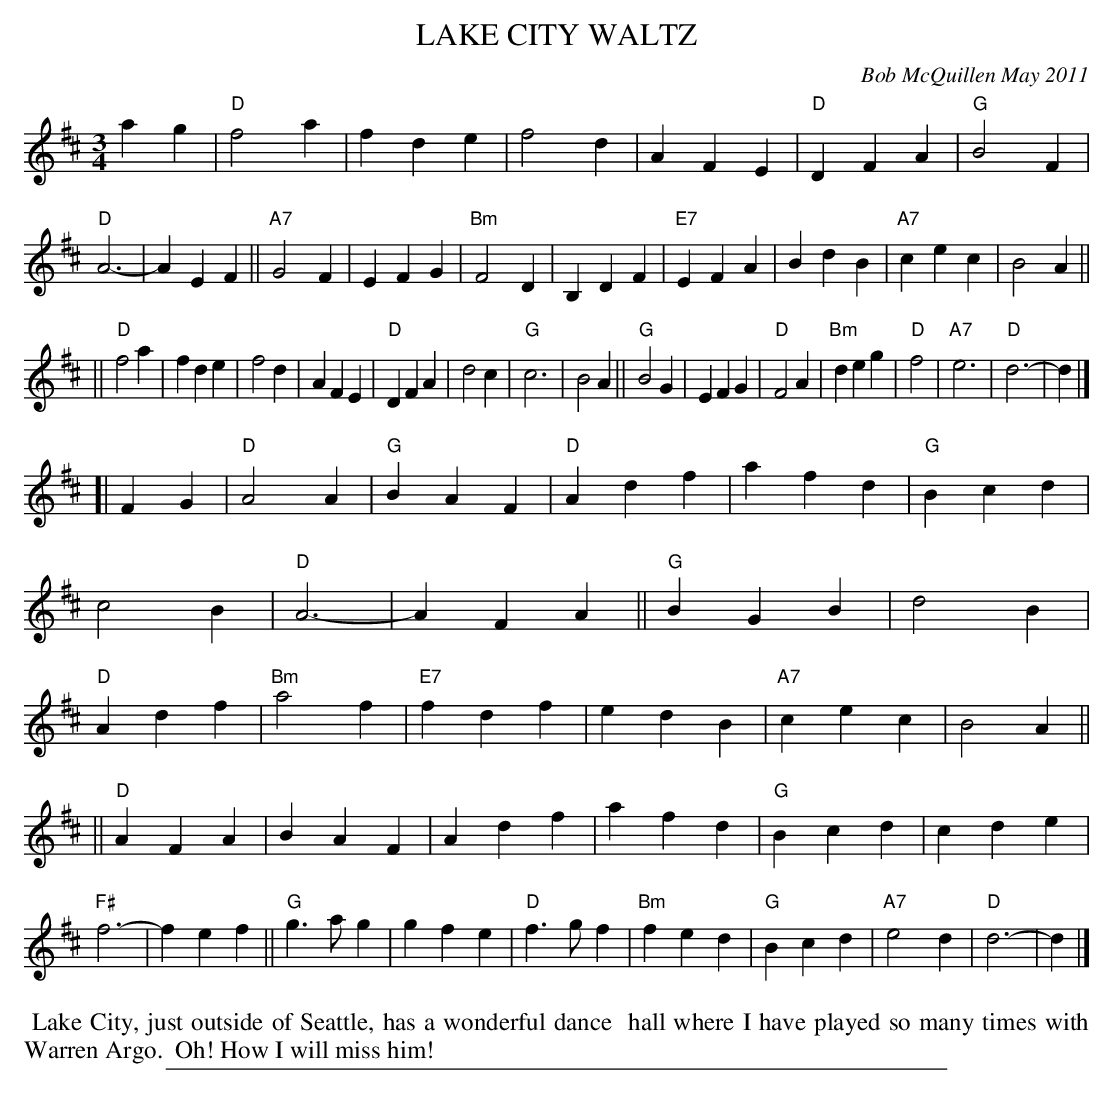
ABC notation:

X:1
T: LAKE CITY WALTZ
C: Bob McQuillen May 2011
M: 3/4
L: 1/4
K: D
ag \
|  "D"f2a | fde | f2d | AFE \
|  "D"DFA | "G"B2F | "D"A3- | A EF \
|| "A7"G2F | EFG | "Bm"F2D | B,DF \
|  "E7"EFA | BdB | "A7"cec | B2A ||
|| "D"f2a | fde | f2d | AFE \
|  "D"DFA | d2c | "G"c3 | B2A \
|| "G"B2G | EFG | "D"F2A | "Bm"deg \
|  "D"f2 | "A7"e3 | "D"d3- | d |]
[| FG \
|  "D"A2A | "G"BAF | "D"Adf | afd \
|  "G"Bcd | c2B | "D"A3- | A FA \
|| "G"BGB | d2B | "D"Adf | "Bm"a2f \
|  "E7"fdf | edB | "A7"cec | B2A ||
|| "D"AFA | BAF | Adf | afd \
|  "G"Bcd | cde | "F#"f3- | f ef \
|| "G"g>ag | gfe | "D"f>gf | "Bm"fed \
|  "G"Bcd | "A7"e2d | "D"d3- | d |]
